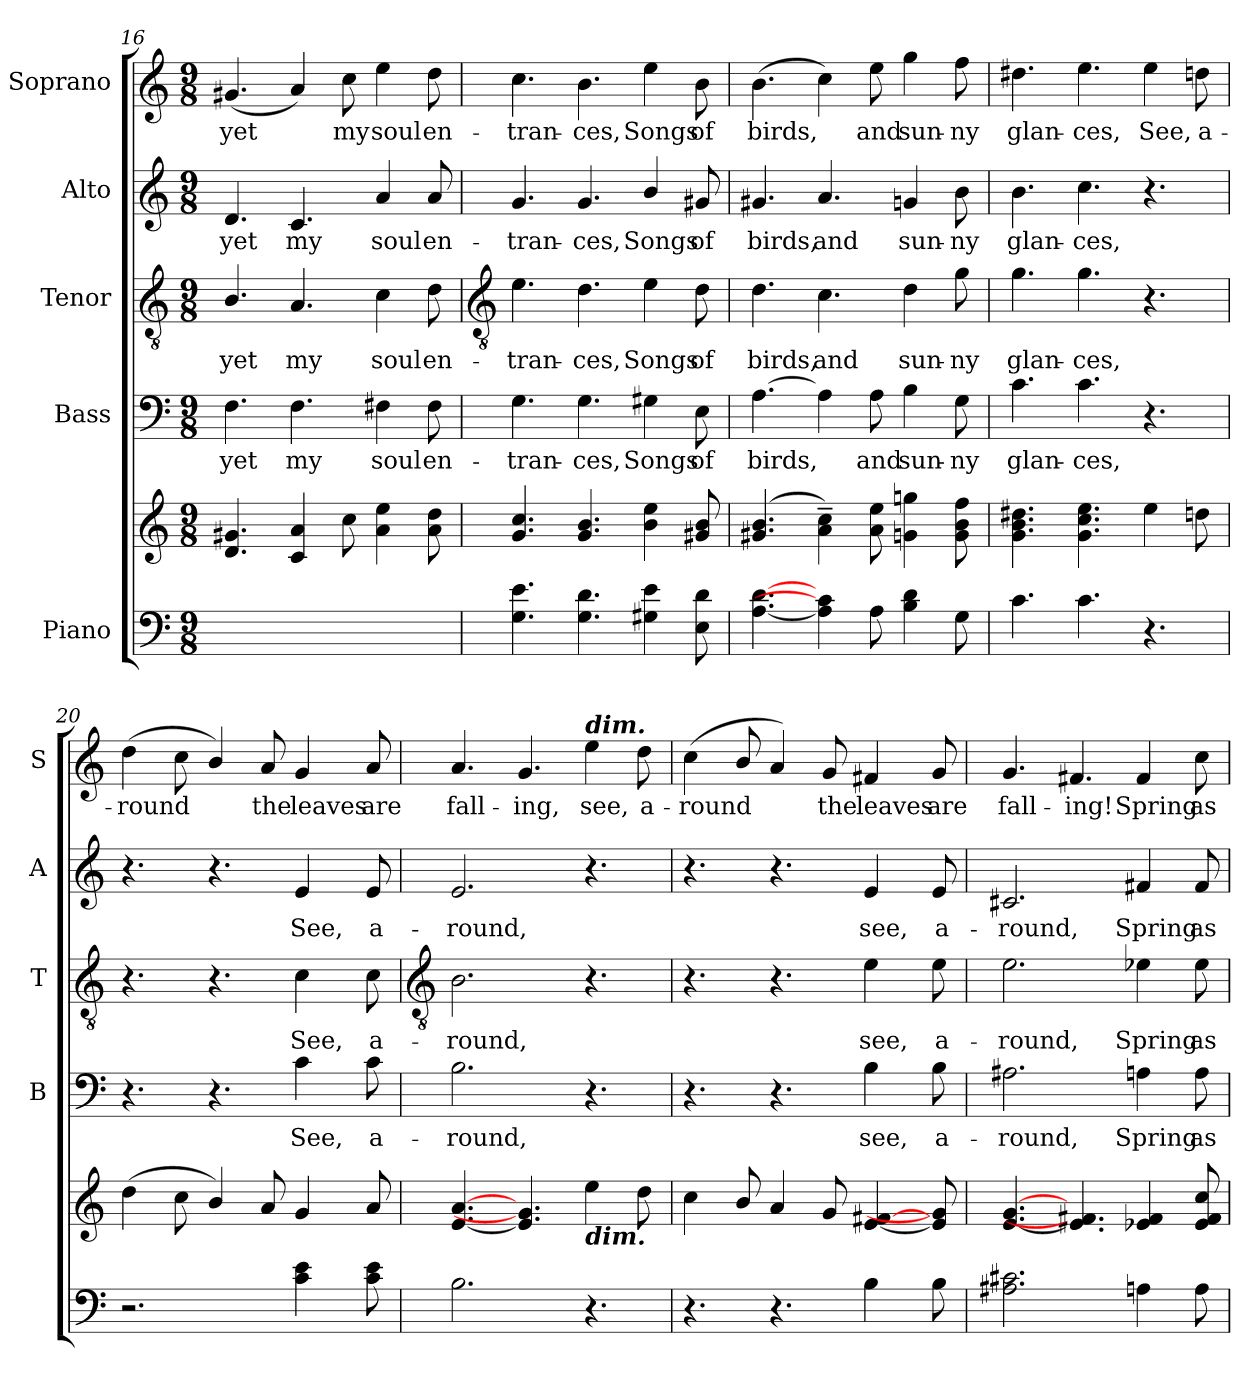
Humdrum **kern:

**kern	**kern	**kern	**text	**kern	**text	**kern	**text	**kern	**text
*part5	*part5	*part4	*part4	*part3	*part3	*part2	*part2	*part1	*part1
*staff6	*staff5	*staff4	*staff4	*staff3	*staff3	*staff2	*staff2	*staff1	*staff1
*I"Piano	*	*I"Bass	*	*I"Tenor	*	*I"Alto	*	*I"Soprano	*
*	*	*I'B	*	*I'T	*	*I'A	*	*I'S	*
*clefF4	*clefG2	*clefF4	*	*clefGv2	*	*clefG2	*	*clefG2	*
*k[]	*k[]	*k[]	*	*k[]	*	*k[]	*	*k[]	*
*C:	*C:	*C:	*	*C:	*	*C:	*	*C:	*
*M9/8	*M9/8	*M9/8	*	*M9/8	*	*M9/8	*	*M9/8	*
=16	=16	=16	=16	=16	=16	=16	=16	=16	=16
!	!	!	!LO:LY:b	!	!LO:LY:b	!	!LO:LY:b	!	!LO:LY:b
1ryy	4.d 4.g#X	4.F	yet	4.B/	yet	4.d	yet	(<4.g#X	yet
!	!	!	!LO:LY:b	!	!LO:LY:b	!	!LO:LY:b	!	!
.	4c 4a	4.F	my	4.A	my	4.c	my	4a)	.
!	!	!	!	!	!	!	!	!	!LO:LY:b
.	8cc	.	.	.	.	.	.	8cc	my
!	!	!	!LO:LY:b	!	!LO:LY:b	!	!LO:LY:b	!	!LO:LY:b
.	4a 4ee	4F#X	soul	4c	soul	4a	soul	4ee	soul
!	!	!	!LO:LY:b	!	!LO:LY:b	!	!LO:LY:b	!	!LO:LY:b
8ryy	8a 8dd	8F#	en-	8d	en-	8a	en-	8dd	en-
!!LO:LB:g=z
=17	=17	=17	=17	=17	=17	=17	=17	=17	=17
*	*	*	*	*clefGv2	*	*	*	*	*
!	!	!	!LO:LY:b	!	!LO:LY:b	!	!LO:LY:b	!	!LO:LY:b
4.G 4.e	4.g 4.cc	4.G	-tran-	4.e	-tran-	4.g	-tran-	4.cc	-tran-
!	!	!	!LO:LY:b	!	!LO:LY:b	!	!LO:LY:b	!	!LO:LY:b
4.G 4.d	4.g 4.b	4.G	-ces,	4.d	-ces,	4.g	-ces,	4.b	-ces,
!	!	!	!LO:LY:b	!	!LO:LY:b	!	!LO:LY:b	!	!LO:LY:b
4G#X 4e	4b 4ee	4G#X	Songs	4e	Songs	4b/	Songs	4ee	Songs
!	!	!	!LO:LY:b	!	!LO:LY:b	!	!LO:LY:b	!	!LO:LY:b
8E 8d	8g#X 8b	8E	of	8d	of	8g#X	of	8b	of
=18	=18	=18	=18	=18	=18	=18	=18	=18	=18
!	!	!	!LO:LY:b	!	!LO:LY:b	!	!LO:LY:b	!	!LO:LY:b
[4.A [4.d	(<4.g#X 4.b	[4.A	birds,	4.d	birds,	4.g#X	birds,	(>4.b	birds,
!	!	!	!	!	!LO:LY:b	!	!LO:LY:b	!	!
4A] 4c]	4a~ 4cc~)	4A]	.	4.c	and	4.a	and	4cc)	.
!	!	!	!LO:LY:b	!	!	!	!	!	!LO:LY:b
8A	8a 8ee	8A	and	.	.	.	.	8ee	and
!	!	!	!LO:LY:b	!	!LO:LY:b	!	!LO:LY:b	!	!LO:LY:b
4B 4d	4gn 4ggn	4B	sun-	4d	sun-	4gn	sun-	4gg	sun-
!	!	!	!LO:LY:b	!	!LO:LY:b	!	!LO:LY:b	!	!LO:LY:b
8G	8g 8b 8ff	8G	-ny	8g	-ny	8b	-ny	8ff	-ny
=19	=19	=19	=19	=19	=19	=19	=19	=19	=19
!	!	!	!LO:LY:b	!	!LO:LY:b	!	!LO:LY:b	!	!LO:LY:b
4.c	4.g 4.b 4.dd#X	4.c	glan-	4.g	glan-	4.b	glan-	4.dd#X	glan-
!	!	!	!LO:LY:b	!	!LO:LY:b	!	!LO:LY:b	!	!LO:LY:b
4.c	4.g 4.cc 4.ee	4.c	-ces,	4.g	-ces,	4.cc	-ces,	4.ee	-ces,
!	!	!	!	!	!	!	!	!	!LO:LY:b
4.r	4ee	4.r	.	4.r	.	4.r	.	4ee	See,
!	!	!	!	!	!	!	!	!	!LO:LY:b
.	8ddn	.	.	.	.	.	.	8ddn	a-
=20	=20	=20	=20	=20	=20	=20	=20	=20	=20
!	!	!	!	!	!	!	!	!	!LO:LY:b
2.r	(>4dd	4.r	.	4.r	.	4.r	.	(>4dd	-round
.	8cc	.	.	.	.	.	.	8cc	.
.	4b/)	4.r	.	4.r	.	4.r	.	4b/)	.
!	!	!	!	!	!	!	!	!	!LO:LY:b
.	8a	.	.	.	.	.	.	8a	the
!	!	!	!LO:LY:b	!	!LO:LY:b	!	!LO:LY:b	!	!LO:LY:b
4c 4e	4g	4c	See,	4c	See,	4e	See,	4g	leaves
!	!	!	!LO:LY:b	!	!LO:LY:b	!	!LO:LY:b	!	!LO:LY:b
8c 8e	8a	8c	a-	8c	a-	8e	a-	8a	are
!!LO:LB:g=z
=21	=21	=21	=21	=21	=21	=21	=21	=21	=21
*	*	*	*	*clefGv2	*	*	*	*	*
!	!	!	!LO:LY:b	!	!LO:LY:b	!	!LO:LY:b	!	!LO:LY:b
2.B	[4.e [4.a	2.B	-round,	2.B	-round,	2.e	-round,	4.a	fall-
!	!	!	!	!	!	!	!	!	!LO:LY:b
.	4.e] 4.g]	.	.	.	.	.	.	4.g	-ing,
!	!	!	!	!	!	!	!	!LO:TX:a:Bi:t=dim.	!
!	!LO:TX:b:Bi:t=dim.	!	!	!	!	!	!	!	!
!	!	!	!	!	!	!	!	!	!LO:LY:b
4.r	4ee	4.r	.	4.r	.	4.r	.	4ee	see,
!	!	!	!	!	!	!	!	!	!LO:LY:b
.	8dd	.	.	.	.	.	.	8dd	a-
=22	=22	=22	=22	=22	=22	=22	=22	=22	=22
!	!	!	!	!	!	!	!	!	!LO:LY:b
4.r	4cc	4.r	.	4.r	.	4.r	.	(<4cc	-round
.	8b/	.	.	.	.	.	.	8b/	.
4.r	4a	4.r	.	4.r	.	4.r	.	4a)	.
!	!	!	!	!	!	!	!	!	!LO:LY:b
.	8g	.	.	.	.	.	.	8g	the
!	!	!	!LO:LY:b	!	!LO:LY:b	!	!LO:LY:b	!	!LO:LY:b
4B	[4e [4f#X	4B	see,	4e	see,	4e	see,	4f#X	leaves
!	!	!	!LO:LY:b	!	!LO:LY:b	!	!LO:LY:b	!	!LO:LY:b
8B	8e] 8g]	8B	a-	8e	a-	8e	a-	8g	are
=23	=23	=23	=23	=23	=23	=23	=23	=23	=23
!	!	!	!LO:LY:b	!	!LO:LY:b	!	!LO:LY:b	!	!LO:LY:b
2.A#X 2.c#X	[4.e [4.g	2.A#X	-round,	2.e	-round,	2.c#X	-round,	4.g	fall-
!	!	!	!	!	!	!	!	!	!LO:LY:b
.	4.e] 4.f#X]	.	.	.	.	.	.	4.f#X	-ing!
!	!	!	!LO:LY:b	!	!LO:LY:b	!	!LO:LY:b	!	!LO:LY:b
4An	4e-X 4f#	4An	Spring	4e-X	Spring	4f#X	Spring	4f#	Spring
!	!	!	!LO:LY:b	!	!LO:LY:b	!	!LO:LY:b	!	!LO:LY:b
8A	8e- 8f# 8cc	8A	as	8e-	as	8f#	as	8cc	as
=	=	=	=	=	=	=	=	=	=
*-	*-	*-	*-	*-	*-	*-	*-	*-	*-
